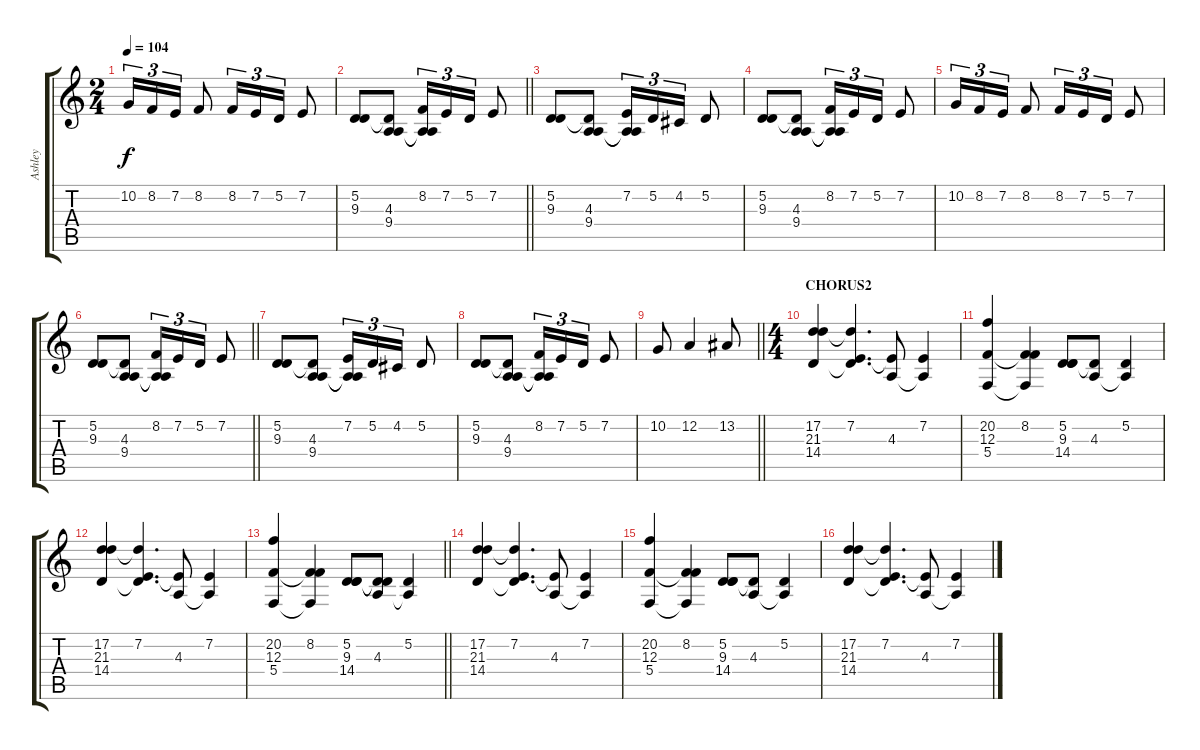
\track ("Ashley" "Ashley") {instrument electricgrandpiano}
\staff {score tabs}
\tuning (D4 A3 F3 C3 G2 D2) {hide}
\ts (2 4)
\tempo 104
\clef g2
\ks c
10.2.16{tu (3 2) dy f} 8.2.16{tu (3 2)} 7.2.16{tu (3 2)} 8.2.8 8.2.16{tu (3 2)} 7.2.16{tu (3 2)} 5.2.16{tu (3 2)} 7.2.8 |
\barLineRight lightlight
(5.2 9.3).8 (5.2{t} 4.3 9.4).8 (8.2 4.3{t} 9.4{t}).16{tu (3 2)} 7.2.16{tu (3 2)} 5.2.16{tu (3 2)} 7.2.8 |
(5.2 9.3).8 (5.2{t} 4.3 9.4).8 (7.2 4.3{t} 9.4{t}).16{tu (3 2)} 5.2.16{tu (3 2)} 4.2.16{tu (3 2)} 5.2.8 |
(5.2 9.3).8 (5.2{t} 4.3 9.4).8 (8.2 4.3{t} 9.4{t}).16{tu (3 2)} 7.2.16{tu (3 2)} 5.2.16{tu (3 2)} 7.2.8 |
10.2.16{tu (3 2)} 8.2.16{tu (3 2)} 7.2.16{tu (3 2)} 8.2.8 8.2.16{tu (3 2)} 7.2.16{tu (3 2)} 5.2.16{tu (3 2)} 7.2.8 |
\barLineRight lightlight
(5.2 9.3).8 (5.2{t} 4.3 9.4).8 (8.2 4.3{t} 9.4{t}).16{tu (3 2)} 7.2.16{tu (3 2)} 5.2.16{tu (3 2)} 7.2.8 |
(5.2 9.3).8 (5.2{t} 4.3 9.4).8 (7.2 4.3{t} 9.4{t}).16{tu (3 2)} 5.2.16{tu (3 2)} 4.2.16{tu (3 2)} 5.2.8 |
(5.2 9.3).8 (5.2{t} 4.3 9.4).8 (8.2 4.3{t} 9.4{t}).16{tu (3 2)} 7.2.16{tu (3 2)} 5.2.16{tu (3 2)} 7.2.8 |
\barLineRight lightlight
10.2.8 12.2.4 13.2.8 |
\ts (4 4)
\section ("" "CHORUS2")
(17.2 21.3 14.4).4 (7.2 21.3{t} 14.4{t}).4{d} (7.2{t} 4.3).8 (7.2 4.3{t}).4 |
(20.2 12.3 5.4).4 (8.2 12.3{t} 5.4{t}).4 (5.2 9.3 14.4).8 (4.3 14.4{t}).8 (5.2 4.3{t}).4 |
(17.2 21.3 14.4).4 (7.2 21.3{t} 14.4{t}).4{d} (7.2{t} 4.3).8 (7.2 4.3{t}).4 |
\barLineRight lightlight
(20.2 12.3 5.4).4 (8.2 12.3{t} 5.4{t}).4 (5.2 9.3 14.4).8 (5.2{t} 4.3 14.4{t}).8 (5.2 4.3{t}).4 |
(17.2 21.3 14.4).4 (7.2 21.3{t} 14.4{t}).4{d} (7.2{t} 4.3).8 (7.2 4.3{t}).4 |
(20.2 12.3 5.4).4 (8.2 12.3{t} 5.4{t}).4 (5.2 9.3 14.4).8 (4.3 14.4{t}).8 (5.2 4.3{t}).4 |
(17.2 21.3 14.4).4 (7.2 21.3{t} 14.4{t}).4{d} (7.2{t} 4.3).8 (7.2 4.3{t}).4
